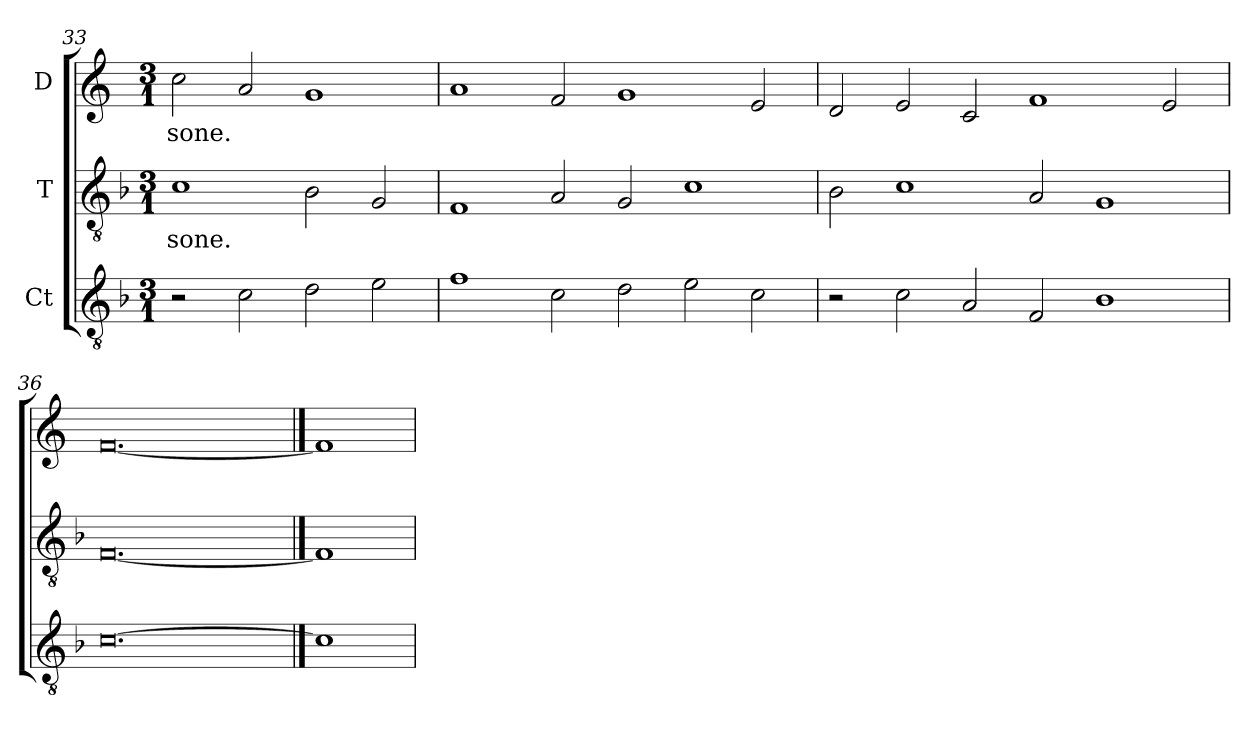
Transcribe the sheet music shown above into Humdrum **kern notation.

**kern	**kern	**text	**kern	**text
*part3	*part2	*part2	*part1	*part1
*staff3	*staff2	*staff2	*staff1	*staff1
*I"Ct	*I"T	*	*I"D	*
*clefGv2	*clefGv2	*	*clefG2	*
*ITrd7c12	*ITrd7c12	*	*	*
*k[b-]	*k[b-]	*	*k[]	*
*F:	*F:	*	*C:	*
*M3/1	*M3/1	*	*M3/1	*
=33	=33	=33	=33	=33
!	!	!LO:LY:b:color=#000000	!	!
!	!	!	!	!LO:LY:b:color=#000000
2r	1Ci\	sone.	2cci\	sone.
2Ci\	.	.	2ai/	.
2Di\	2BB-i\	.	1gi/	.
2Ei\	2GGi/	.	.	.
=34	=34	=34	=34	=34
1Fi\	1FFi/	.	1ai/	.
2Ci\	2AAi/	.	2fi/	.
2Di\	2GGi/	.	1gi/	.
2Ei\	1Ci\	.	.	.
2Ci\	.	.	2ei/	.
=35	=35	=35	=35	=35
2r	2BB-i\	.	2di/	.
2Ci\	1Ci\	.	2ei/	.
2AAi/	.	.	2ci/	.
2FFi/	2AAi/	.	1fi/	.
1BB-i/	1GGi/	.	.	.
.	.	.	2ei/	.
=36	=36	=36	=36	=36
[0.Ci\	[0.FFi/	.	[0.fi/	.
==37	==37	==37	==37	==37
1Ci\]	1FFi/]	.	1fi/]	.
=	=	=	=	=
*-	*-	*-	*-	*-
